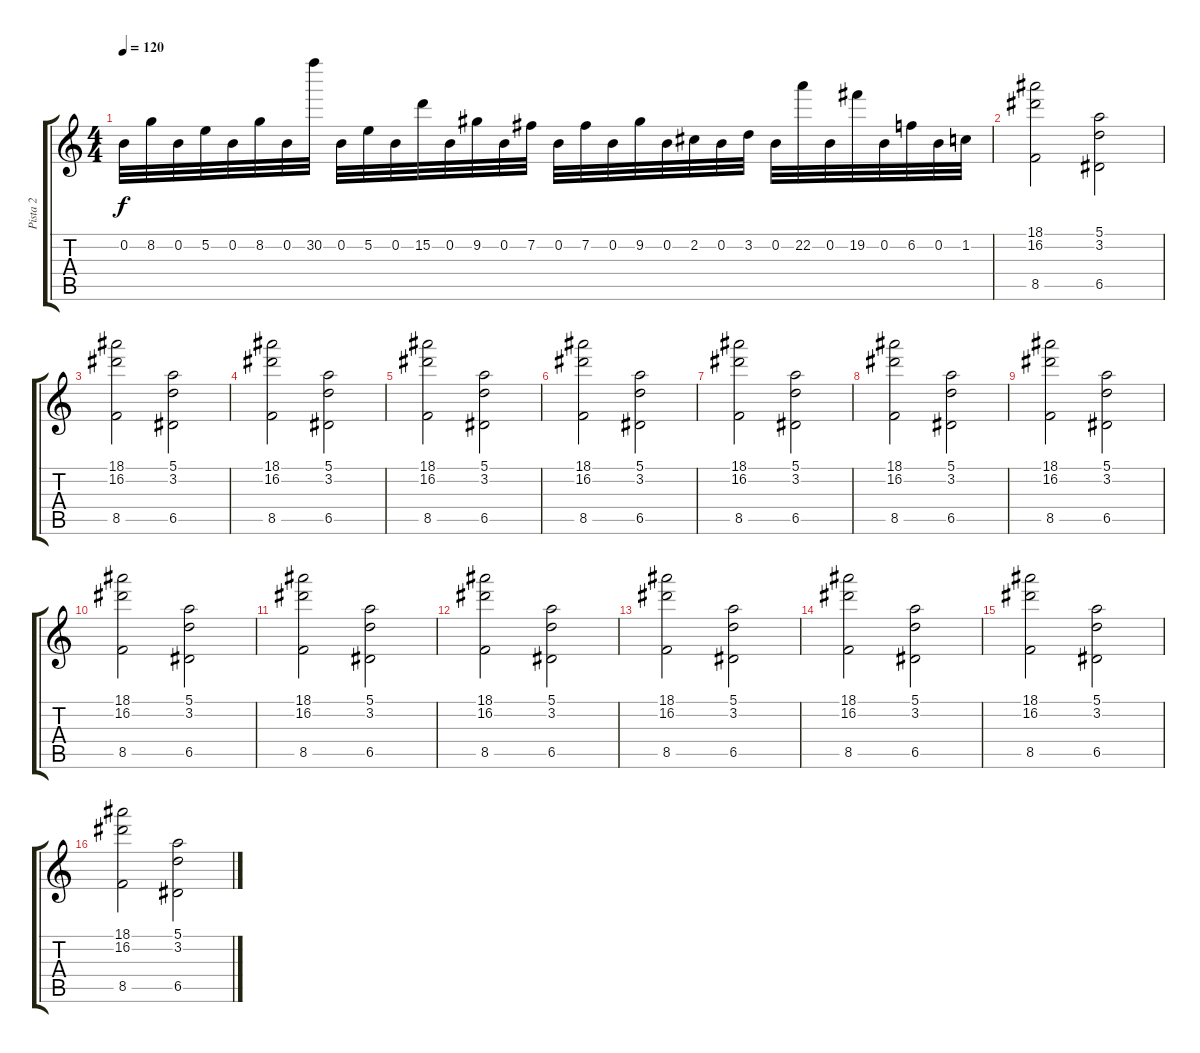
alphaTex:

\track ("Pista 2" "Pista 2") {instrument acousticguitarsteel}
\staff {score tabs}
\tuning (E4 B3 G3 D3 A2 E2) {hide}
\ts (4 4)
\tempo 120
\clef g2
\ks c
0.2.32{dy f} 8.2.32 0.2.32 5.2.32 0.2.32 8.2.32 0.2.32 30.2.32 0.2.32 5.2.32 0.2.32 15.2.32 0.2.32 9.2.32 0.2.32 7.2.32 0.2.32 7.2.32 0.2.32 9.2.32 0.2.32 2.2.32 0.2.32 3.2.32 0.2.32 22.2.32 0.2.32 19.2.32 0.2.32 6.2.32 0.2.32 1.2.32 |
(18.1 16.2 8.5).2 (5.1 3.2 6.5).2 |
(18.1 16.2 8.5).2 (5.1 3.2 6.5).2 |
(18.1 16.2 8.5).2 (5.1 3.2 6.5).2 |
(18.1 16.2 8.5).2 (5.1 3.2 6.5).2 |
(18.1 16.2 8.5).2 (5.1 3.2 6.5).2 |
(18.1 16.2 8.5).2 (5.1 3.2 6.5).2 |
(18.1 16.2 8.5).2 (5.1 3.2 6.5).2 |
(18.1 16.2 8.5).2 (5.1 3.2 6.5).2 |
(18.1 16.2 8.5).2 (5.1 3.2 6.5).2 |
(18.1 16.2 8.5).2 (5.1 3.2 6.5).2 |
(18.1 16.2 8.5).2 (5.1 3.2 6.5).2 |
(18.1 16.2 8.5).2 (5.1 3.2 6.5).2 |
(18.1 16.2 8.5).2 (5.1 3.2 6.5).2 |
(18.1 16.2 8.5).2 (5.1 3.2 6.5).2 |
(18.1 16.2 8.5).2 (5.1 3.2 6.5).2
